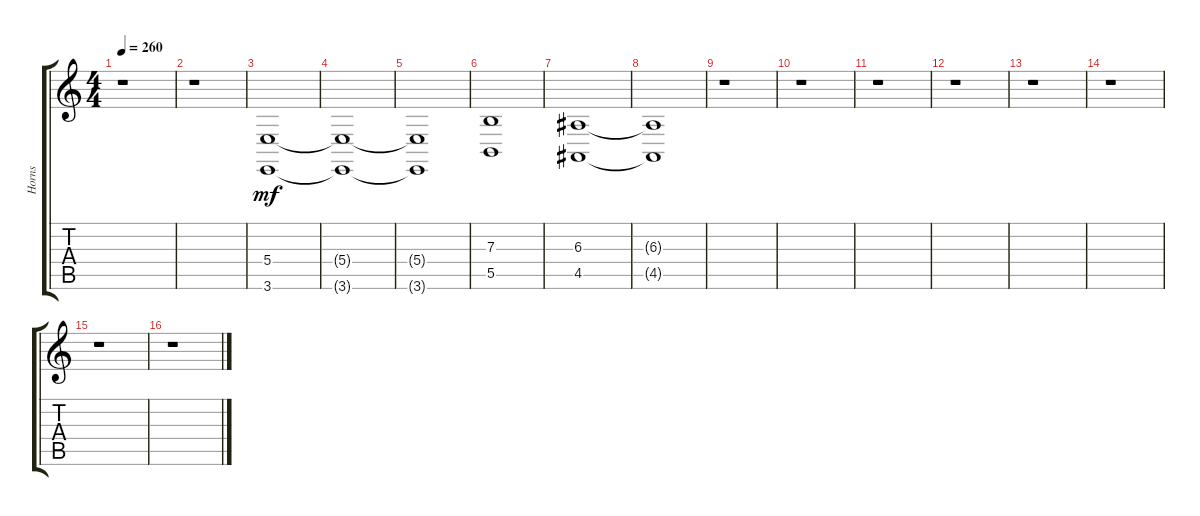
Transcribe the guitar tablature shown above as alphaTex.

\track ("Horns" "Horns") {instrument brasssection}
\staff {score tabs}
\tuning (Db4 Ab3 E3 B2 Gb2 Db2) {hide}
\ts (4 4)
\tempo 260
\clef g2
\ks c
r.1{dy mf} |
r.1 |
(5.4 3.6).1 |
(5.4{t} 3.6{t}).1 |
(5.4{t} 3.6{t}).1 |
(7.3 5.5).1 |
(6.3 4.5).1 |
(6.3{t} 4.5{t}).1 |
r.1 |
r.1 |
r.1 |
r.1 |
r.1 |
r.1 |
r.1 |
r.1
